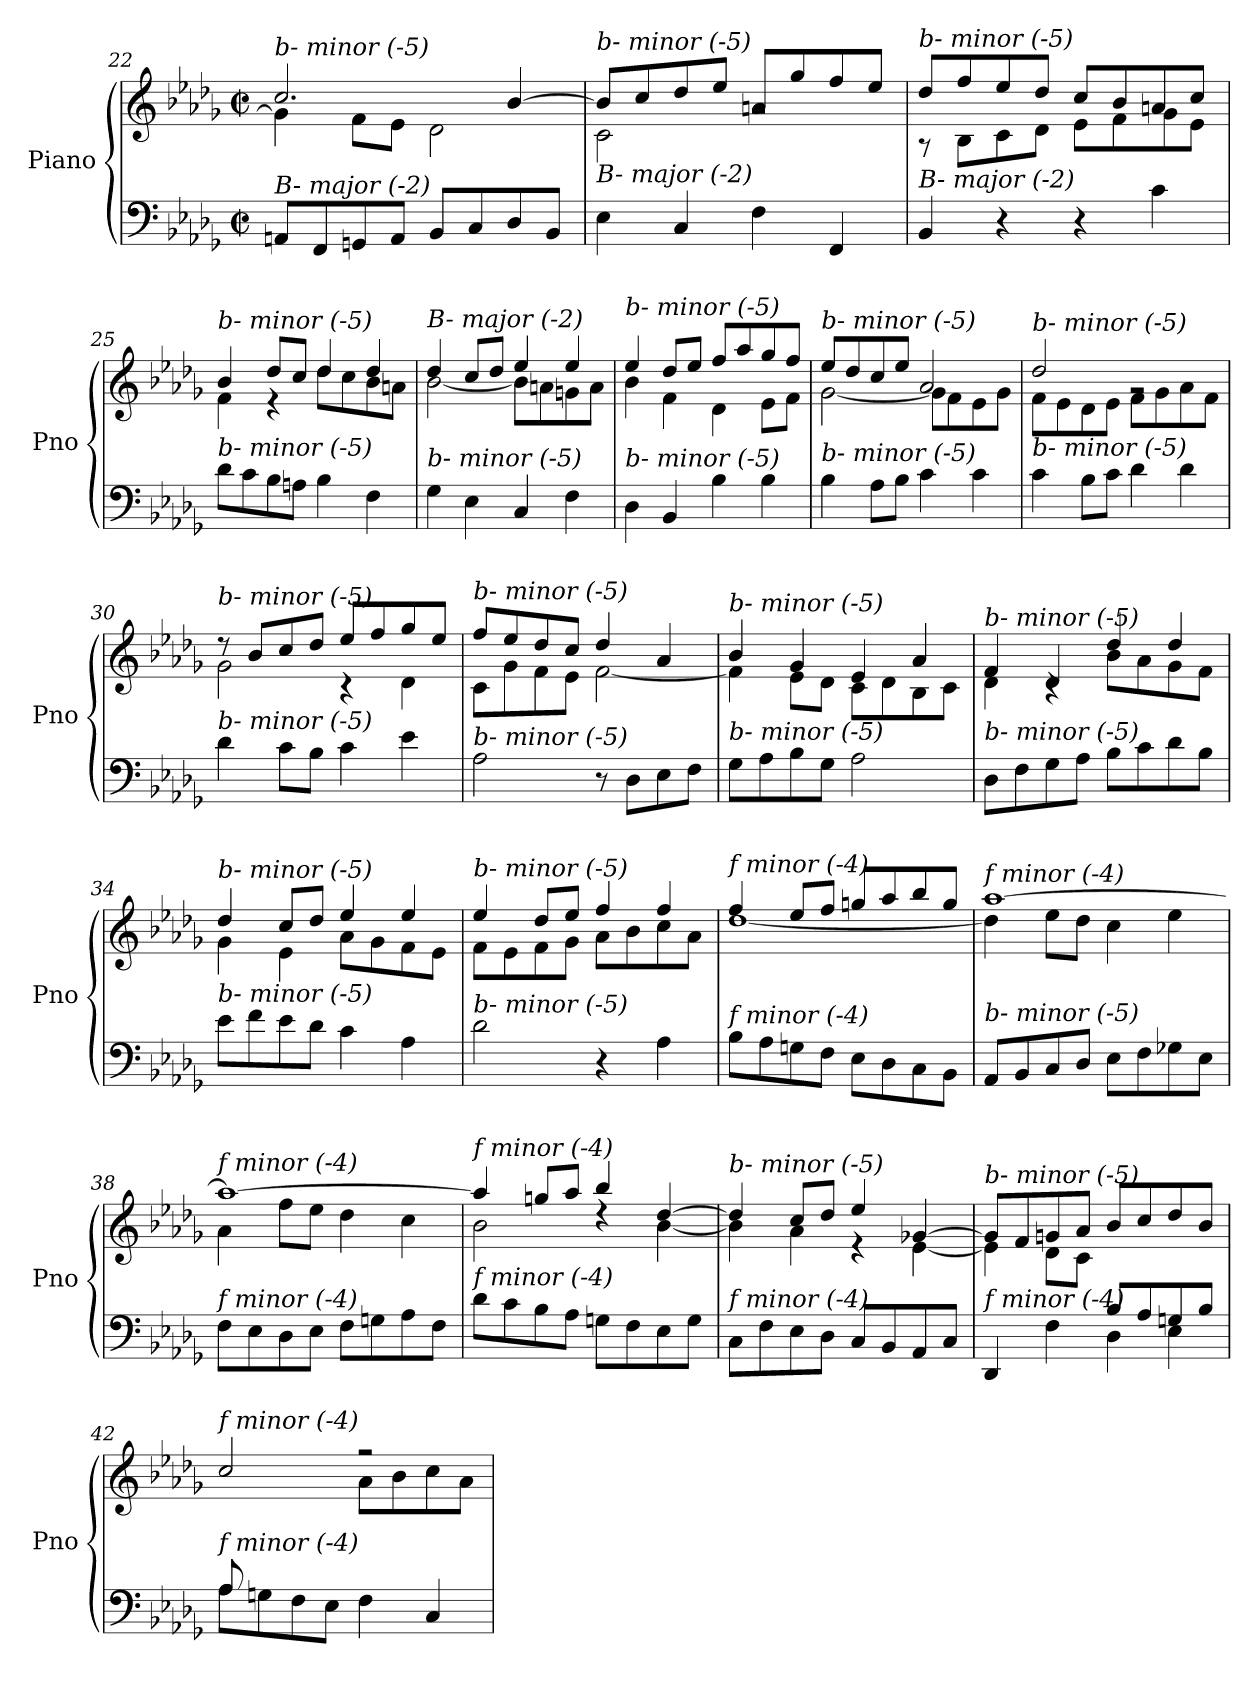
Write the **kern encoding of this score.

**kern	**kern
*part1	*part1
*staff2	*staff1
*I"Piano	*
*I'Pno	*
*clefF4	*clefG2
*k[b-e-a-d-g-]	*k[b-e-a-d-g-]
*M2/2	*M2/2
*met(c|)	*met(c|)
=22	=22
*	*^
!	!LO:TX:i:t=b- minor (-5)	!
!LO:TX:i:t=B- major (-2)	!	!
8AAn/L	2.cc/	4g-\]
8FF/	.	.
8GGn/	.	8f\L
8AA/J	.	8e-\J
8BB-/L	.	2d-\
8C/	.	.
8D-/	[4b-/	.
8BB-/J	.	.
=23	=23	=23
!	!LO:TX:i:t=b- minor (-5)	!
!LO:TX:i:t=B- major (-2)	!	!
4E-\	8b-/L]	2c\
.	8cc/	.
4C/	8dd-/	.
.	8ee-/J	.
4F\	8an/L	2rg
.	8gg-/	.
4FF/	8ff/	.
.	8ee-/J	.
=24	=24	=24
!	!LO:TX:i:t=b- minor (-5)	!
!LO:TX:i:t=B- major (-2)	!	!
4BB-/	8dd-/L	8r
.	8ff/	8B-\L
4r	8ee-/	8c\
.	8dd-/J	8d-\J
4r	8cc/L	8e-\L
.	8b-/	8f\
4c\	8an/	8g-\
.	8cc/J	8e-\J
=25	=25	=25
!	!LO:TX:i:t=b- minor (-5)	!
!LO:TX:i:t=b- minor (-5)	!	!
8d-\L	4b-/	4f\
8c\	.	.
8B-\	8dd-/L	4r
8An\J	8cc/J	.
4B-\	4dd-/	8dd-\L
.	.	8cc\
4F\	4dd-/	8b-\
.	.	8an\J
!!LO:PB:g=z	!!
=26	=26	=26
!	!LO:TX:i:t=B- major (-2)	!
!LO:TX:i:t=b- minor (-5)	!	!
4G-\	4dd-/	[2b-\
4E-\	8cc/L	.
.	8dd-/J	.
4C/	4ee-/	8b-\L]
.	.	8an\
4F\	4ee-/	8gn\
.	.	8a\J
=27	=27	=27
!	!LO:TX:i:t=b- minor (-5)	!
!LO:TX:i:t=b- minor (-5)	!	!
4D-\	4ee-/	4b-\
4BB-/	8dd-/L	4f\
.	8ee-/J	.
4B-\	8ff/L	4d-\
.	8aa-/	.
4B-\	8gg-/	8e-\L
.	8ff/J	8f\J
=28	=28	=28
!	!LO:TX:i:t=b- minor (-5)	!
!LO:TX:i:t=b- minor (-5)	!	!
4B-\	8ee-/L	[2g-\
.	8dd-/	.
8A-\L	8cc/	.
8B-\J	8ee-/J	.
4c\	2a-/	8g-\L]
.	.	8f\
4c\	.	8e-\
.	.	8g-\J
=29	=29	=29
!	!LO:TX:i:t=b- minor (-5)	!
!LO:TX:i:t=b- minor (-5)	!	!
4c\	2dd-/	8f\L
.	.	8e-\
8B-\L	.	8d-\
8c\J	.	8e-\J
4d-\	2rg	8f\L
.	.	8g-\
4d-\	.	8a-\
.	.	8f\J
=30	=30	=30
!	!LO:TX:i:t=b- minor (-5)	!
!LO:TX:i:t=b- minor (-5)	!	!
4d-\	8r	2g-\
.	8b-/L	.
8c\L	8cc/	.
8B-\J	8dd-/J	.
4c\	8ee-/L	4r
.	8ff/	.
4e-\	8gg-/	4d-\
.	8ee-/J	.
!!LO:LB:g=z	!!
=31	=31	=31
!	!LO:TX:i:t=b- minor (-5)	!
!LO:TX:i:t=b- minor (-5)	!	!
2A-\	8ff/L	8c\L
.	8ee-/	8g-\
.	8dd-/	8f\
.	8cc/J	8e-\J
8r	4dd-/	[2f\
8D-\L	.	.
8E-\	4a-/	.
8F\J	.	.
=32	=32	=32
!	!LO:TX:i:t=b- minor (-5)	!
!LO:TX:i:t=b- minor (-5)	!	!
8G-\L	4b-/	4f\]
8A-\	.	.
8B-\	4g-/	8e-\L
8G-\J	.	8d-\J
2A-\	4e-/	8c\L
.	.	8d-\
.	4a-/	8B-\
.	.	8c\J
=33	=33	=33
!	!LO:TX:i:t=b- minor (-5)	!
!LO:TX:i:t=b- minor (-5)	!	!
8D-\L	4f/	4d-\
8F\	.	.
8G-\	4d-/	4rc
8A-\J	.	.
8B-\L	4dd-/	8b-\L
8c\	.	8a-\
8d-\	4dd-/	8g-\
8B-\J	.	8f\J
=34	=34	=34
!	!LO:TX:i:t=b- minor (-5)	!
!LO:TX:i:t=b- minor (-5)	!	!
8e-\L	4dd-/	4g-\
8f\	.	.
8e-\	8cc/L	4e-\
8d-\J	8dd-/J	.
4c\	4ee-/	8a-\L
.	.	8g-\
4A-\	4ee-/	8f\
.	.	8e-\J
=35	=35	=35
!	!LO:TX:i:t=b- minor (-5)	!
!LO:TX:i:t=b- minor (-5)	!	!
2d-\	4ee-/	8f\L
.	.	8e-\
.	8dd-/L	8f\
.	8ee-/J	8g-\J
4r	4ff/	8a-\L
.	.	8b-\
4A-\	4ff/	8cc\
.	.	8a-\J
!!LO:LB:g=z	!!
=36	=36	=36
!	!LO:TX:i:t=f minor (-4)	!
!LO:TX:i:t=f minor (-4)	!	!
8B-\L	4ff/	[1dd-
8A-\	.	.
8Gn\	8ee-/L	.
8F\J	8ff/J	.
8E-\L	8ggn/L	.
8D-\	8aa-/	.
8C\	8bb-/	.
8BB-\J	8gg/J	.
=37	=37	=37
!	!LO:TX:i:t=f minor (-4)	!
!LO:TX:i:t=b- minor (-5)	!	!
8AA-/L	[1aa-	4dd-\]
8BB-/	.	.
8C/	.	8ee-\L
8D-/J	.	8dd-\J
8E-\L	.	4cc\
8F\	.	.
8G-X\	.	4ee-\
8E-\J	.	.
=38	=38	=38
!	!LO:TX:i:t=f minor (-4)	!
!LO:TX:i:t=f minor (-4)	!	!
8F\L	1aa-_	4a-\
8E-\	.	.
8D-\	.	8ff\L
8E-\J	.	8ee-\J
8F\L	.	4dd-\
8Gn\	.	.
8A-\	.	4cc\
8F\J	.	.
=39	=39	=39
!	!LO:TX:i:t=f minor (-4)	!
!LO:TX:i:t=f minor (-4)	!	!
8d-\L	4aa-/]	2b-\
8c\	.	.
8B-\	8ggn/L	.
8A-\J	8aa-/J	.
8Gn\L	4bb-/	4rdd
8F\	.	.
8E-\	[4dd-/	[4b-\
8G\J	.	.
=40	=40	=40
!	!LO:TX:i:t=b- minor (-5)	!
!LO:TX:i:t=f minor (-4)	!	!
8C\L	4dd-/]	4b-\]
8F\	.	.
8E-\	8cc/L	4a-\
8D-\J	8dd-/J	.
8C/L	4ee-/	4r
8BB-/	.	.
8AA-/	[4g-X/	[4e-\
8C/J	.	.
!!LO:LB:g=z
=41	=41	=41
*^	*	*^
*	*^	*	*	*
!	!	!	!LO:TX:i:t=b- minor (-5)	!	!
!LO:TX:i:t=f minor (-4)	!	!	!	!	!
2ryy	4DD-/	2ryy	8g-/L]	4e-\]	2ryy
.	.	.	8f/	.	.
.	4F\	.	8gn/	8d-\L	.
.	.	.	8a-/J	8c\J	.
2ryy	8B-/L	4D-\	8b-/L	2ryy	2ryy
.	8A-/	.	8cc/	.	.
.	8Gn/	4E-\	8dd-/	.	.
.	8B-/J	.	8b-/J	.	.
*	*v	*v	*	*	*
*	*	*	*v	*v
=42	=42	=42	=42
!	!	!LO:TX:i:t=f minor (-4)	!
!LO:TX:i:t=f minor (-4)	!	!	!
8A-/L	8A-\L	2cc/	8ryy
2..ryy	8Gn\	.	8e-\
.	8F\	.	8f\
.	8E-\J	.	8gn\J
.	4F\	2r	8a-\L
.	.	.	8b-\
.	4C/	.	8cc\
.	.	.	8a-\J
*v	*v	*	*
*	*v	*v
=	=
*-	*-
